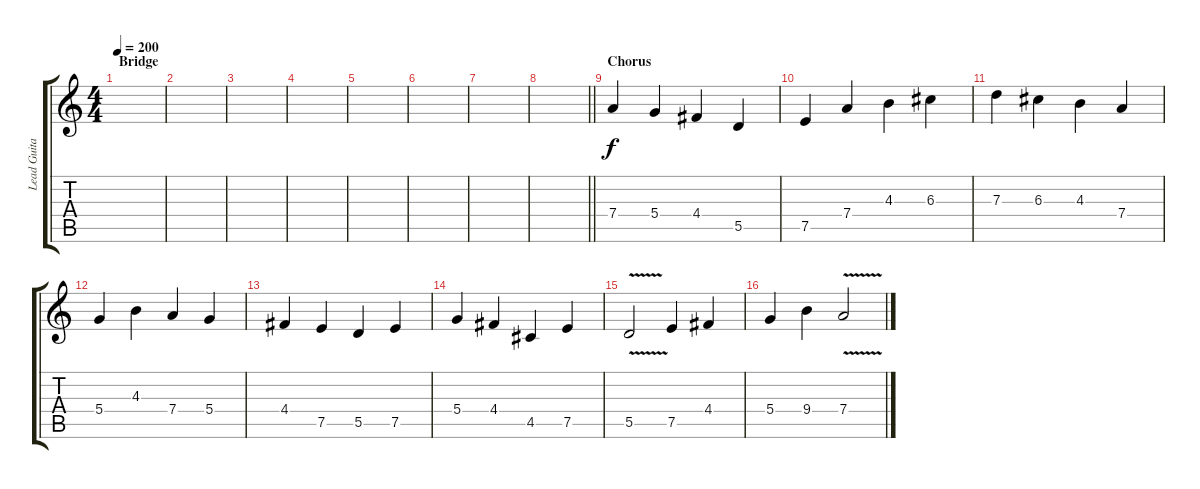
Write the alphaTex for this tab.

\track ("Lead Guitar" "Lead Guita") {instrument distortionguitar}
\staff {score tabs}
\tuning (E4 B3 G3 D3 A2 E2) {hide}
\ts (4 4)
\section ("" "Bridge")
\tempo 200
\clef g2
\ks c
|
|
|
|
|
|
|
\barLineRight lightlight
|
\section ("" "Chorus")
7.4.4 5.4.4 4.4.4 5.5.4 |
7.5.4 7.4.4 4.3.4 6.3.4 |
7.3.4 6.3.4 4.3.4 7.4.4 |
5.4.4 4.3.4 7.4.4 5.4.4 |
4.4.4 7.5.4 5.5.4 7.5.4 |
5.4.4 4.4.4 4.5.4 7.5.4 |
5.5{v}.2 7.5.4 4.4.4 |
5.4.4 9.4.4 7.4{v}.2
